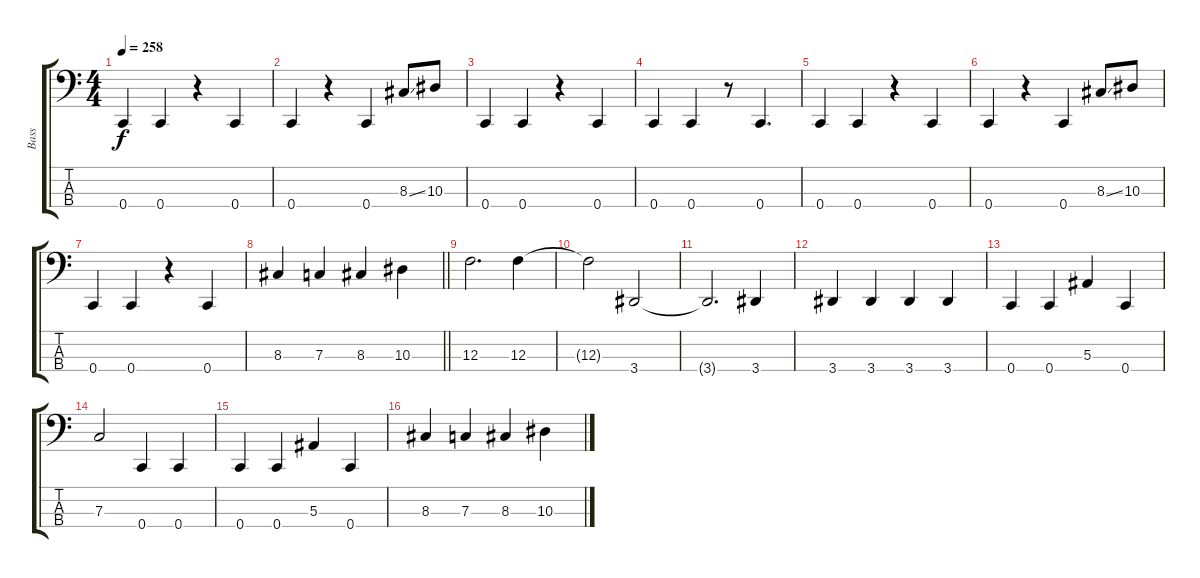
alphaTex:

\track ("Bass" "Bass") {instrument electricbassfinger}
\staff {score tabs}
\tuning (Eb2 Bb1 F1 C1) {hide}
\ts (4 4)
\tempo 258
\clef f4
\ks c
0.4.4{dy f} 0.4.4 r.4 0.4.4 |
0.4.4 r.4 0.4.4 8.3{ss}.8 10.3.8 |
0.4.4 0.4.4 r.4 0.4.4 |
0.4.4 0.4.4 r.8 0.4.4{d} |
0.4.4 0.4.4 r.4 0.4.4 |
0.4.4 r.4 0.4.4 8.3{ss}.8 10.3.8 |
0.4.4 0.4.4 r.4 0.4.4 |
\barLineRight lightlight
8.3.4 7.3.4 8.3.4 10.3.4 |
\section ("" "")
12.3.2{d} 12.3.4 |
12.3{t}.2 3.4.2 |
3.4{t}.2{d} 3.4.4 |
3.4.4 3.4.4 3.4.4 3.4.4 |
0.4.4 0.4.4 5.3.4 0.4.4 |
7.3.2 0.4.4 0.4.4 |
0.4.4 0.4.4 5.3.4 0.4.4 |
8.3.4 7.3.4 8.3.4 10.3.4
